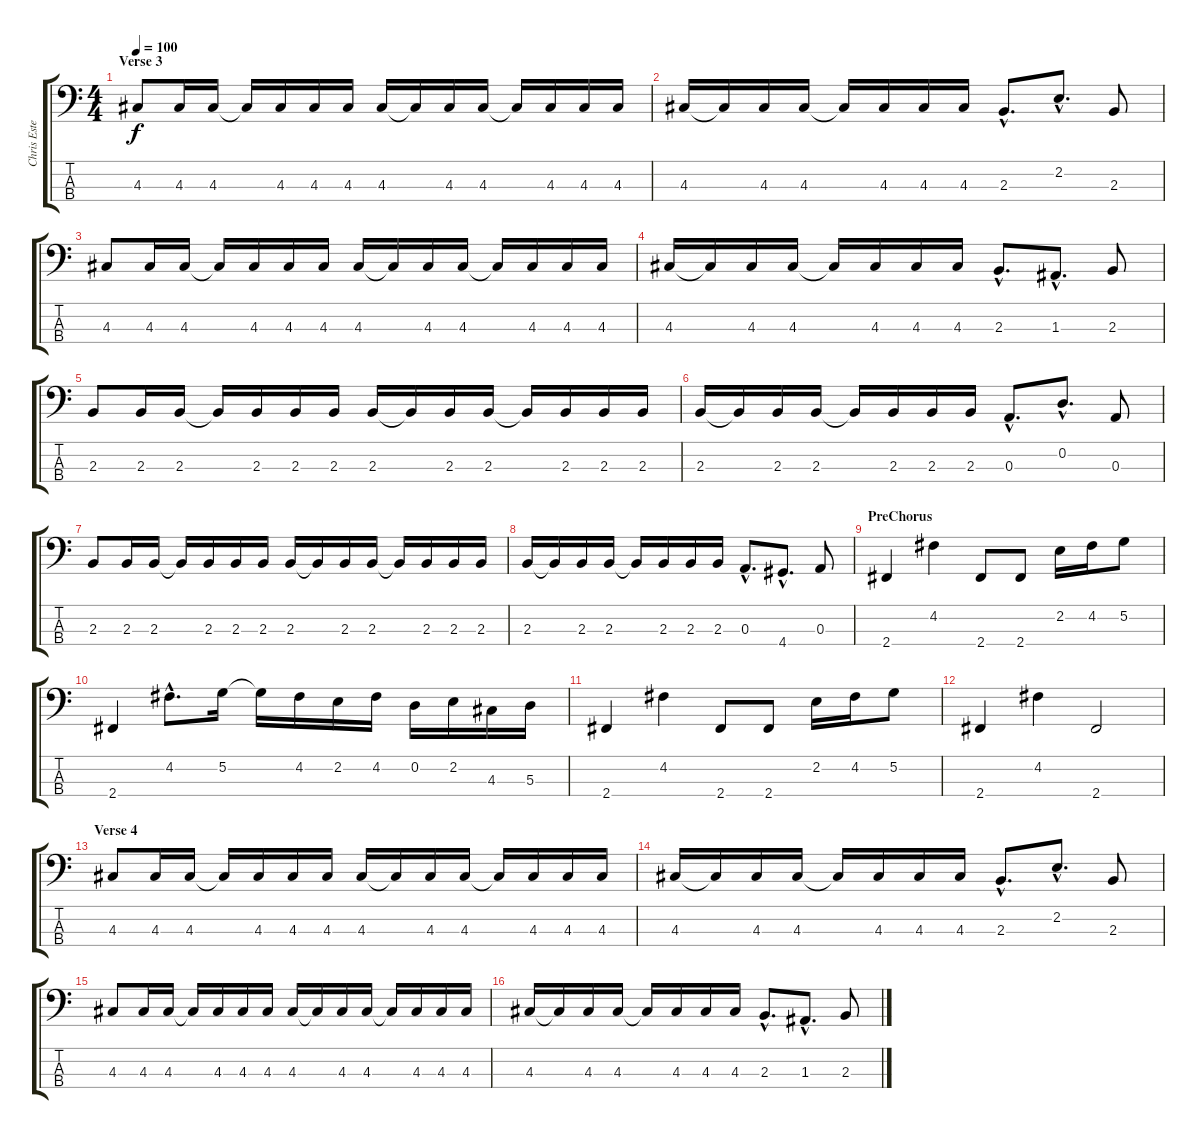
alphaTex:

\track ("Chris Estes" "Chris Este") {instrument electricbassfinger}
\staff {score tabs}
\tuning (G2 D2 A1 E1) {hide}
\ts (4 4)
\section ("" "Verse 3")
\tempo 100
\clef f4
\ks c
4.3.8{dy f} 4.3.16 4.3.16 4.3{t}.16 4.3.16 4.3.16 4.3.16 4.3.16 4.3{t}.16 4.3.16 4.3.16 4.3{t}.16 4.3.16 4.3.16 4.3.16 |
4.3.16 4.3{t}.16 4.3.16 4.3.16 4.3{t}.16 4.3.16 4.3.16 4.3.16 2.3{hac}.8{d} 2.2{hac}.8{d} 2.3.8 |
4.3.8 4.3.16 4.3.16 4.3{t}.16 4.3.16 4.3.16 4.3.16 4.3.16 4.3{t}.16 4.3.16 4.3.16 4.3{t}.16 4.3.16 4.3.16 4.3.16 |
4.3.16 4.3{t}.16 4.3.16 4.3.16 4.3{t}.16 4.3.16 4.3.16 4.3.16 2.3{hac}.8{d} 1.3{hac}.8{d} 2.3.8 |
2.3.8 2.3.16 2.3.16 2.3{t}.16 2.3.16 2.3.16 2.3.16 2.3.16 2.3{t}.16 2.3.16 2.3.16 2.3{t}.16 2.3.16 2.3.16 2.3.16 |
2.3.16 2.3{t}.16 2.3.16 2.3.16 2.3{t}.16 2.3.16 2.3.16 2.3.16 0.3{hac}.8{d} 0.2{hac}.8{d} 0.3.8 |
2.3.8 2.3.16 2.3.16 2.3{t}.16 2.3.16 2.3.16 2.3.16 2.3.16 2.3{t}.16 2.3.16 2.3.16 2.3{t}.16 2.3.16 2.3.16 2.3.16 |
2.3.16 2.3{t}.16 2.3.16 2.3.16 2.3{t}.16 2.3.16 2.3.16 2.3.16 0.3{hac}.8{d} 4.4{hac}.8{d} 0.3.8 |
\section ("" "PreChorus")
2.4.4 4.2.4 2.4.8 2.4.8 2.2.16 4.2.16 5.2.8 |
2.4.4 4.2{hac}.8{d} 5.2.16 5.2{t}.16 4.2.16 2.2.16 4.2.16 0.2.16 2.2.16 4.3.16 5.3.16 |
2.4.4 4.2.4 2.4.8 2.4.8 2.2.16 4.2.16 5.2.8 |
2.4.4 4.2.4 2.4.2 |
\section ("" "Verse 4")
4.3.8 4.3.16 4.3.16 4.3{t}.16 4.3.16 4.3.16 4.3.16 4.3.16 4.3{t}.16 4.3.16 4.3.16 4.3{t}.16 4.3.16 4.3.16 4.3.16 |
4.3.16 4.3{t}.16 4.3.16 4.3.16 4.3{t}.16 4.3.16 4.3.16 4.3.16 2.3{hac}.8{d} 2.2{hac}.8{d} 2.3.8 |
4.3.8 4.3.16 4.3.16 4.3{t}.16 4.3.16 4.3.16 4.3.16 4.3.16 4.3{t}.16 4.3.16 4.3.16 4.3{t}.16 4.3.16 4.3.16 4.3.16 |
4.3.16 4.3{t}.16 4.3.16 4.3.16 4.3{t}.16 4.3.16 4.3.16 4.3.16 2.3{hac}.8{d} 1.3{hac}.8{d} 2.3.8
